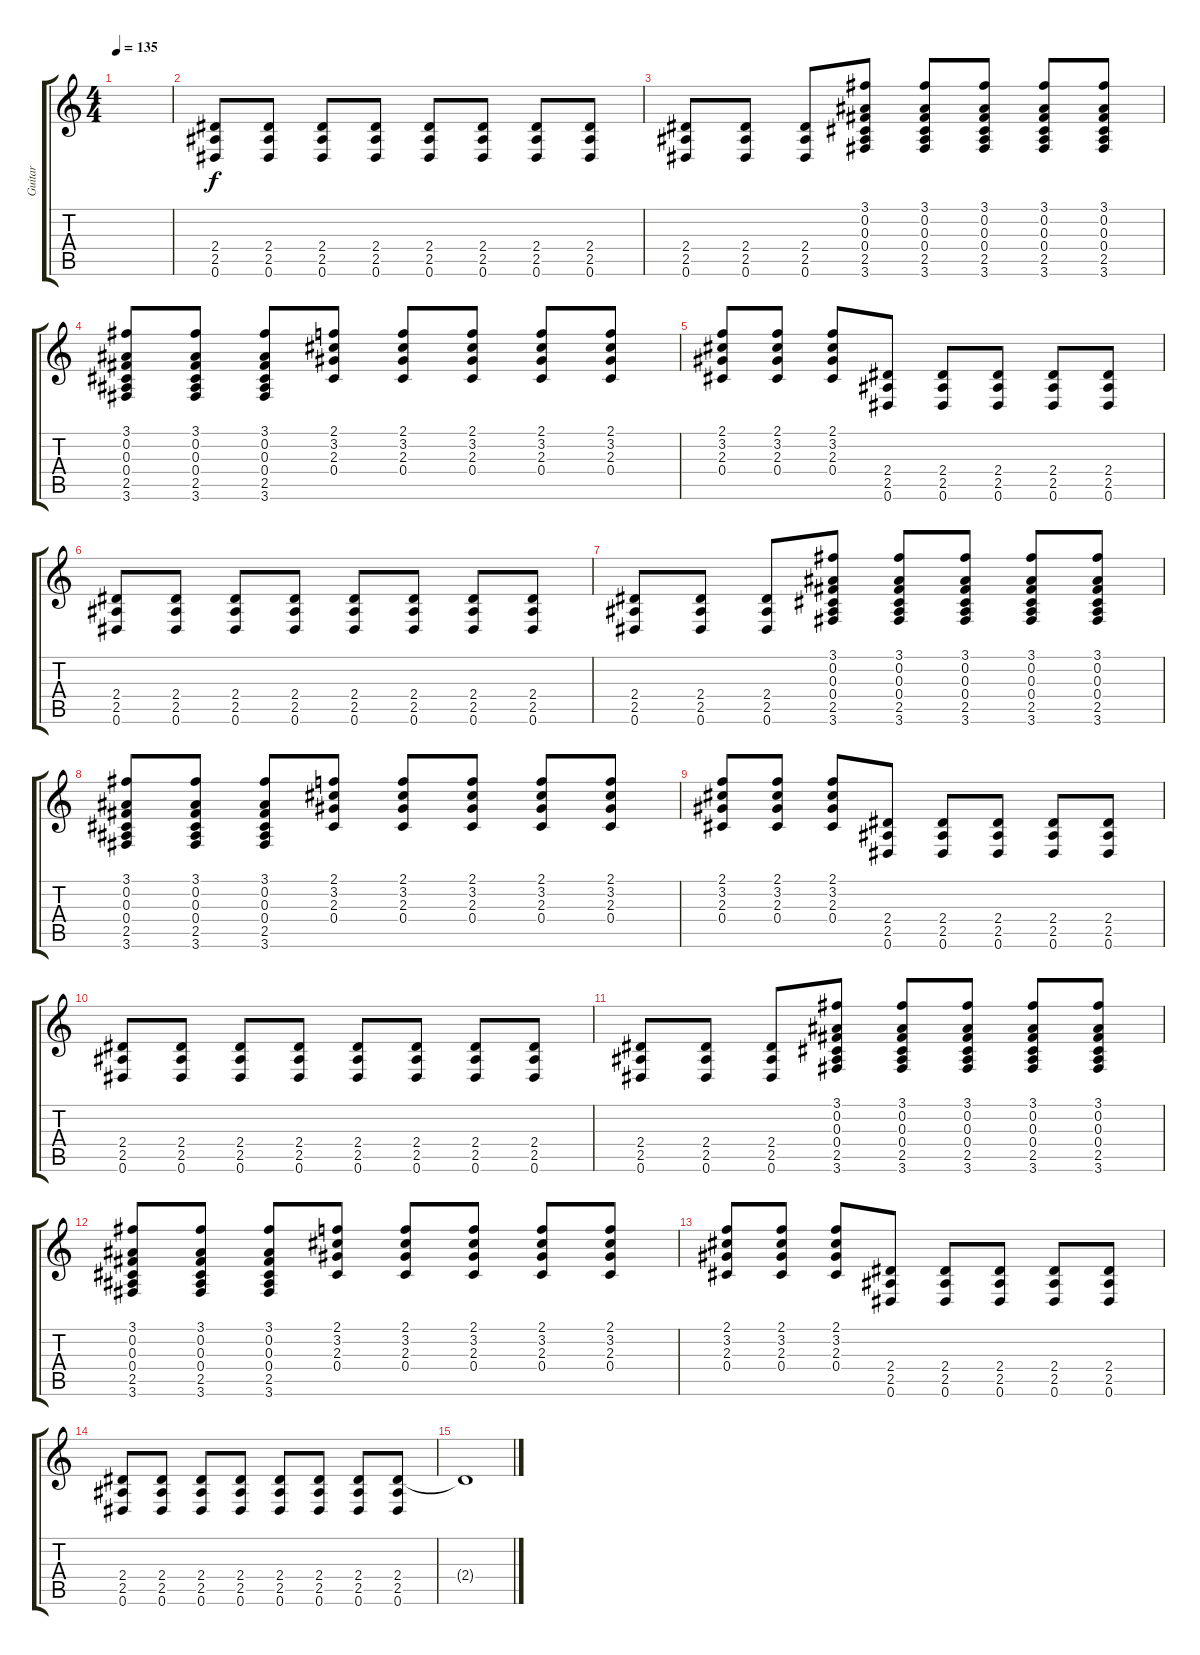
\track ("Guitar" "Guitar") {instrument overdrivenguitar}
\staff {score tabs}
\tuning (Eb4 Bb3 Gb3 Db3 Ab2 Eb2) {hide}
\ts (4 4)
\tempo 135
\clef g2
\ks c
|
(2.4 2.5 0.6).8 (2.4 2.5 0.6).8 (2.4 2.5 0.6).8 (2.4 2.5 0.6).8 (2.4 2.5 0.6).8 (2.4 2.5 0.6).8 (2.4 2.5 0.6).8 (2.4 2.5 0.6).8 |
(2.4 2.5 0.6).8 (2.4 2.5 0.6).8 (2.4 2.5 0.6).8 (3.1 0.2 0.3 0.4 2.5 3.6).8 (3.1 0.2 0.3 0.4 2.5 3.6).8 (3.1 0.2 0.3 0.4 2.5 3.6).8 (3.1 0.2 0.3 0.4 2.5 3.6).8 (3.1 0.2 0.3 0.4 2.5 3.6).8 |
(3.1 0.2 0.3 0.4 2.5 3.6).8 (3.1 0.2 0.3 0.4 2.5 3.6).8 (3.1 0.2 0.3 0.4 2.5 3.6).8 (2.1 3.2 2.3 0.4).8 (2.1 3.2 2.3 0.4).8 (2.1 3.2 2.3 0.4).8 (2.1 3.2 2.3 0.4).8 (2.1 3.2 2.3 0.4).8 |
(2.1 3.2 2.3 0.4).8 (2.1 3.2 2.3 0.4).8 (2.1 3.2 2.3 0.4).8 (2.4 2.5 0.6).8 (2.4 2.5 0.6).8 (2.4 2.5 0.6).8 (2.4 2.5 0.6).8 (2.4 2.5 0.6).8 |
(2.4 2.5 0.6).8 (2.4 2.5 0.6).8 (2.4 2.5 0.6).8 (2.4 2.5 0.6).8 (2.4 2.5 0.6).8 (2.4 2.5 0.6).8 (2.4 2.5 0.6).8 (2.4 2.5 0.6).8 |
(2.4 2.5 0.6).8 (2.4 2.5 0.6).8 (2.4 2.5 0.6).8 (3.1 0.2 0.3 0.4 2.5 3.6).8 (3.1 0.2 0.3 0.4 2.5 3.6).8 (3.1 0.2 0.3 0.4 2.5 3.6).8 (3.1 0.2 0.3 0.4 2.5 3.6).8 (3.1 0.2 0.3 0.4 2.5 3.6).8 |
(3.1 0.2 0.3 0.4 2.5 3.6).8 (3.1 0.2 0.3 0.4 2.5 3.6).8 (3.1 0.2 0.3 0.4 2.5 3.6).8 (2.1 3.2 2.3 0.4).8 (2.1 3.2 2.3 0.4).8 (2.1 3.2 2.3 0.4).8 (2.1 3.2 2.3 0.4).8 (2.1 3.2 2.3 0.4).8 |
(2.1 3.2 2.3 0.4).8 (2.1 3.2 2.3 0.4).8 (2.1 3.2 2.3 0.4).8 (2.4 2.5 0.6).8 (2.4 2.5 0.6).8 (2.4 2.5 0.6).8 (2.4 2.5 0.6).8 (2.4 2.5 0.6).8 |
(2.4 2.5 0.6).8 (2.4 2.5 0.6).8 (2.4 2.5 0.6).8 (2.4 2.5 0.6).8 (2.4 2.5 0.6).8 (2.4 2.5 0.6).8 (2.4 2.5 0.6).8 (2.4 2.5 0.6).8 |
(2.4 2.5 0.6).8 (2.4 2.5 0.6).8 (2.4 2.5 0.6).8 (3.1 0.2 0.3 0.4 2.5 3.6).8 (3.1 0.2 0.3 0.4 2.5 3.6).8 (3.1 0.2 0.3 0.4 2.5 3.6).8 (3.1 0.2 0.3 0.4 2.5 3.6).8 (3.1 0.2 0.3 0.4 2.5 3.6).8 |
(3.1 0.2 0.3 0.4 2.5 3.6).8 (3.1 0.2 0.3 0.4 2.5 3.6).8 (3.1 0.2 0.3 0.4 2.5 3.6).8 (2.1 3.2 2.3 0.4).8 (2.1 3.2 2.3 0.4).8 (2.1 3.2 2.3 0.4).8 (2.1 3.2 2.3 0.4).8 (2.1 3.2 2.3 0.4).8 |
(2.1 3.2 2.3 0.4).8 (2.1 3.2 2.3 0.4).8 (2.1 3.2 2.3 0.4).8 (2.4 2.5 0.6).8 (2.4 2.5 0.6).8 (2.4 2.5 0.6).8 (2.4 2.5 0.6).8 (2.4 2.5 0.6).8 |
(2.4 2.5 0.6).8 (2.4 2.5 0.6).8 (2.4 2.5 0.6).8 (2.4 2.5 0.6).8 (2.4 2.5 0.6).8 (2.4 2.5 0.6).8 (2.4 2.5 0.6).8 (2.4 2.5 0.6).8 |
2.4{t}.1
